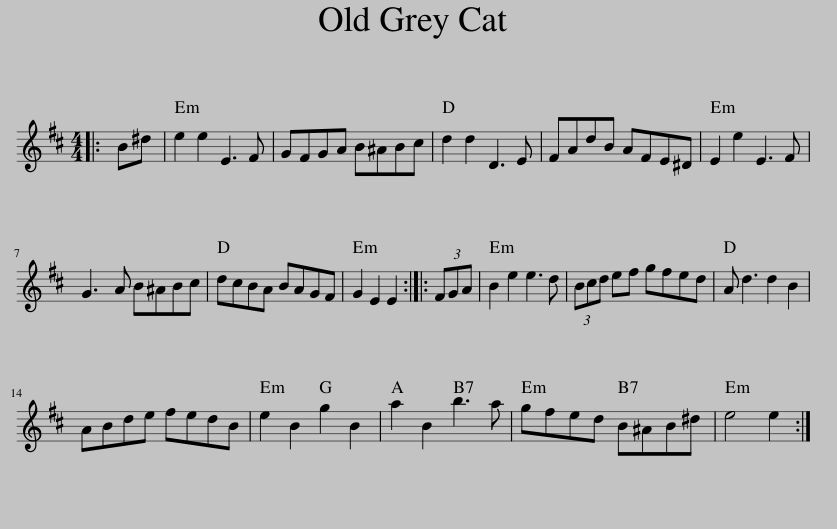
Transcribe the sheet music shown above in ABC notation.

X:1
L:1/8
M:4/4
I:linebreak $
K:D
V:1 treble
V:1
|: B^d | e2 e2 E3 F | GFGA B^ABc | d2 d2 D3 E | FAdB AFE^D | %5
 E2 e2 E3 F |$ G3 A B^ABc | dcBA BAGF | G2 E2 E2 :: (3FGA | %10
 B2 e2 e3 d | (3Bcd ef gfed | A d3 d2 B2 |$ ABde fedB | e2 B2 g2 B2 | %15
 a2 B2 b3 a | gfed B^AB^d | e4 e2 :| %18
